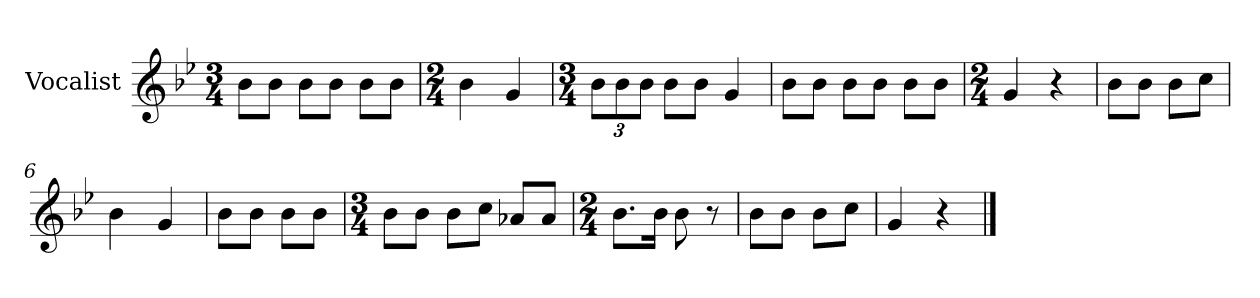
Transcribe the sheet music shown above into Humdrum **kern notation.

**kern
*part1
*staff1
*I"Vocalist
*k[b-e-]
*g:
*M3/4
=
8b-L
8b-J
8b-L
8b-J
8b-L
8b-J
=1
*M2/4
4b-
4g
=2
*M3/4
12b-L
12b-
12b-J
8b-L
8b-J
4g
=3
8b-L
8b-J
8b-L
8b-J
8b-L
8b-J
=4
*M2/4
4g
4r
=5
8b-L
8b-J
8b-L
8ccJ
=6
4b-
4g
=7
8b-L
8b-J
8b-L
8b-J
=8
*M3/4
8b-L
8b-J
8b-L
8ccJ
8a-XL
8a-J
=9
*M2/4
8.b-L
16b-Jk
8b-
8r
=10
8b-L
8b-J
8b-L
8ccJ
=11
4g
4r
==
*-
